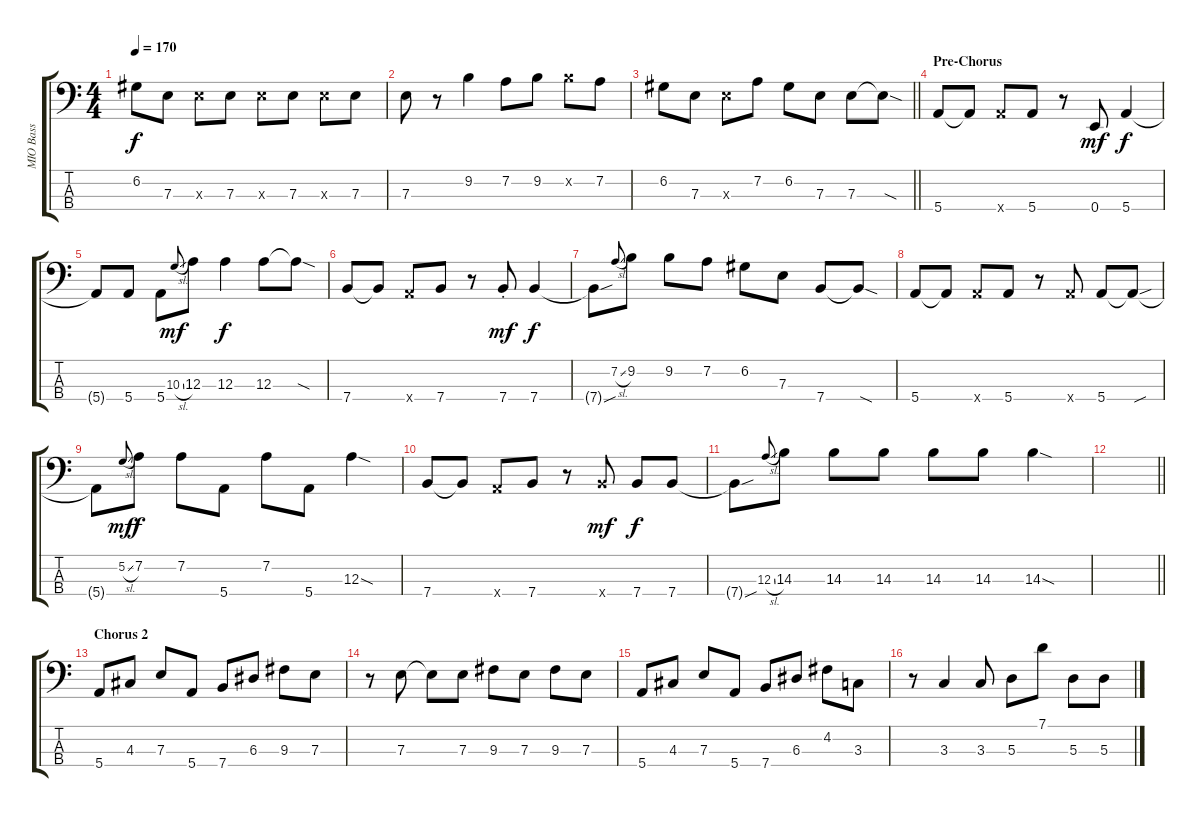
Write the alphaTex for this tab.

\track ("MIO Bass" "MIO Bass") {instrument electricbassfinger}
\staff {score tabs}
\tuning (G2 D2 A1 E1) {hide}
\ts (4 4)
\tempo 170
\clef f4
\ks c
6.2.8{dy f} 7.3.8 7.3{x}.8 7.3.8 7.3{x}.8 7.3.8 7.3{x}.8 7.3.8 |
7.3.8 r.8 9.2.4 7.2.8 9.2.8 9.2{x}.8 7.2.8 |
\barLineRight lightlight
6.2.8 7.3.8 7.3{x}.8 7.2.8 6.2.8 7.3.8 7.3.8 7.3{sod t}.8 |
\section ("" "Pre-Chorus")
5.4.8 5.4{t}.8 5.4{x}.8 5.4.8 r.8 0.4.8{dy mf} 5.4.4{dy f} |
5.4{t}.8 5.4.8 5.4.8 10.3{sl}.8{gr onbeat dy mf} 12.3.8 12.3.4{dy f} 12.3.8 12.3{sod t}.8 |
7.4.8 7.4{t}.8 5.4{x}.8 7.4.8 r.8 7.4{st}.8{dy mf} 7.4.4{dy f} |
7.4{sou t}.8 7.2{sl}.8{gr onbeat} 9.2.8 9.2.8 7.2.8 6.2.8 7.3.8 7.4.8 7.4{sod t}.8 |
5.4.8 5.4{t}.8 5.4{x}.8 5.4.8 r.8 5.4{x}.8 5.4.8 5.4{sou t}.8 |
5.4{t}.8 5.2{sl}.8{gr onbeat dy mf} 7.2.8{dy f} 7.2.8 5.4.8 7.2.8 5.4.8 12.3{sod}.4 |
7.4.8 7.4{t}.8 5.4{x}.8 7.4.8 r.8 7.4{x}.8{dy mf} 7.4.8{dy f} 7.4.8 |
7.4{sou t}.8 12.3{sl}.8{gr onbeat} 14.3.8 14.3.8 14.3.8 14.3.8 14.3.8 14.3{sod}.4 |
\barLineRight lightlight
|
\section ("" "Chorus 2")
5.4.8 4.3.8 7.3.8 5.4.8 7.4.8 6.3.8 9.3.8 7.3.8 |
r.8 7.3.8 7.3{t}.8 7.3.8 9.3.8 7.3.8 9.3.8 7.3.8 |
5.4.8 4.3.8 7.3.8 5.4.8 7.4.8 6.3.8 4.2.8 3.3.8 |
r.8 3.3.4 3.3.8 5.3.8 7.1.8 5.3.8 5.3.8
